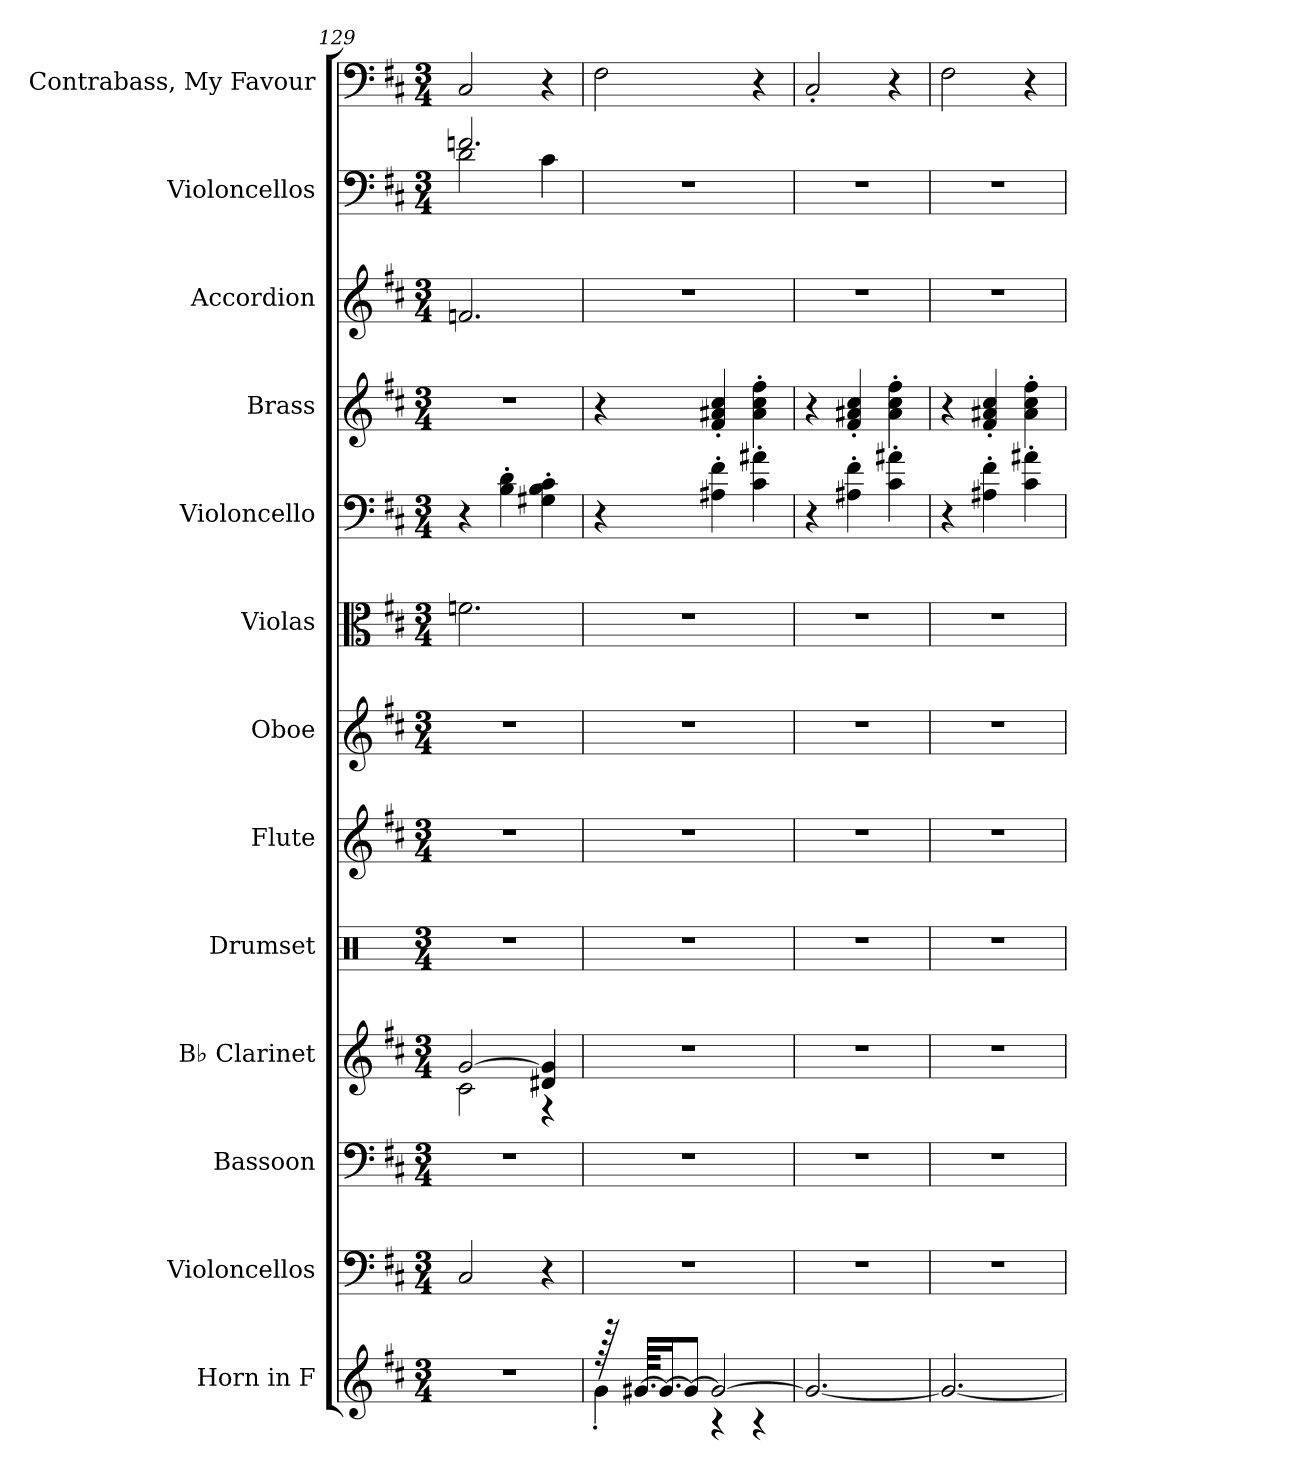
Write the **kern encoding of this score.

**kern	**kern	**kern	**kern	**kern	**kern	**kern	**kern	**kern	**kern	**kern	**kern	**kern
*part13	*part12	*part11	*part10	*part9	*part8	*part7	*part6	*part5	*part4	*part3	*part2	*part1
*staff13	*staff12	*staff11	*staff10	*staff9	*staff8	*staff7	*staff6	*staff5	*staff4	*staff3	*staff2	*staff1
*I"Horn in F	*I"Violoncellos	*I"Bassoon	*I"B♭ Clarinet	*I"Drumset	*I"Flute	*I"Oboe	*I"Violas	*I"Violoncello	*I"Brass	*I"Accordion	*I"Violoncellos	*I"Contrabass, My Favour
*	*I'Vcs.	*I'Bsn.	*I'B♭ Cl.	*I'D. Set	*I'Fl.	*I'Ob.	*I'Vlas.	*I'Vc.	*I'Br.	*I'Acc.	*I'Vcs.	*I'Cb.
*clefG2	*clefF4	*clefF4	*clefG2	*clefX	*clefG2	*clefG2	*clefC3	*clefF4	*clefG2	*clefG2	*clefF4	*clefF4
*ITrd4c7	*	*	*ITrd1c2	*	*	*	*	*	*	*	*	*ITrd7c12
*k[f#]	*k[f#c#]	*k[f#c#]	*k[]	*k[]	*k[f#c#]	*k[f#c#]	*k[f#c#]	*k[f#c#]	*k[f#c#]	*k[f#c#]	*k[f#c#]	*k[f#c#]
*M3/4	*M3/4	*M3/4	*M3/4	*M3/4	*M3/4	*M3/4	*M3/4	*M3/4	*M3/4	*M3/4	*M3/4	*M3/4
=129	=129	=129	=129	=129	=129	=129	=129	=129	=129	=129	=129	=129
*	*	*	*^	*	*	*	*	*	*	*	*^	*
2.r	2C#/	2.r	[2f/	2B\	2.r	2.r	2.r	2.fn\	4r	2.r	2.fn/	2.fn/	2d\	2CC#/
.	.	.	.	.	.	.	.	.	4B\' 4d\'	.	.	.	.	.
.	4r	.	4c#X/ 4f/]	4r	.	.	.	.	4G#X\' 4B\' 4c#\'	.	.	.	4c#\	4r
*	*	*	*v	*v	*	*	*	*	*	*	*	*v	*v	*
=130	=130	=130	=130	=130	=130	=130	=130	=130	=130	=130	=130	=130
*^	*	*	*	*	*	*	*	*	*	*	*	*
128r	4c'\	2.r	2.r	2.r	2.r	2.r	2.r	2.r	4r	4r	2.r	2.r	2FF#\
[64.c#X/KKLL	.	.	.	.	.	.	.	.	.	.	.	.	.
16.c#/J_	.	.	.	.	.	.	.	.	.	.	.	.	.
8c#/J_	.	.	.	.	.	.	.	.	.	.	.	.	.
2c#/_	4r	.	.	.	.	.	.	.	4A#X\' 4f#\'	4f#/' 4a#X/' 4cc#/'	.	.	.
.	4r	.	.	.	.	.	.	.	4c#\' 4a#X\'	4a#\' 4cc#\' 4ff#\'	.	.	4r
*v	*v	*	*	*	*	*	*	*	*	*	*	*	*
=131	=131	=131	=131	=131	=131	=131	=131	=131	=131	=131	=131	=131
2.c#/_	2.r	2.r	2.r	2.r	2.r	2.r	2.r	4r	4r	2.r	2.r	2CC#'/
.	.	.	.	.	.	.	.	4A#X\' 4f#\'	4f#/' 4a#X/' 4cc#/'	.	.	.
.	.	.	.	.	.	.	.	4c#\' 4a#X\'	4a#\' 4cc#\' 4ff#\'	.	.	4r
=132	=132	=132	=132	=132	=132	=132	=132	=132	=132	=132	=132	=132
2.c#/_	2.r	2.r	2.r	2.r	2.r	2.r	2.r	4r	4r	2.r	2.r	2FF#\
.	.	.	.	.	.	.	.	4A#X\' 4f#\'	4f#/' 4a#X/' 4cc#/'	.	.	.
.	.	.	.	.	.	.	.	4c#\' 4a#X\'	4a#\' 4cc#\' 4ff#\'	.	.	4r
=	=	=	=	=	=	=	=	=	=	=	=	=
*-	*-	*-	*-	*-	*-	*-	*-	*-	*-	*-	*-	*-
